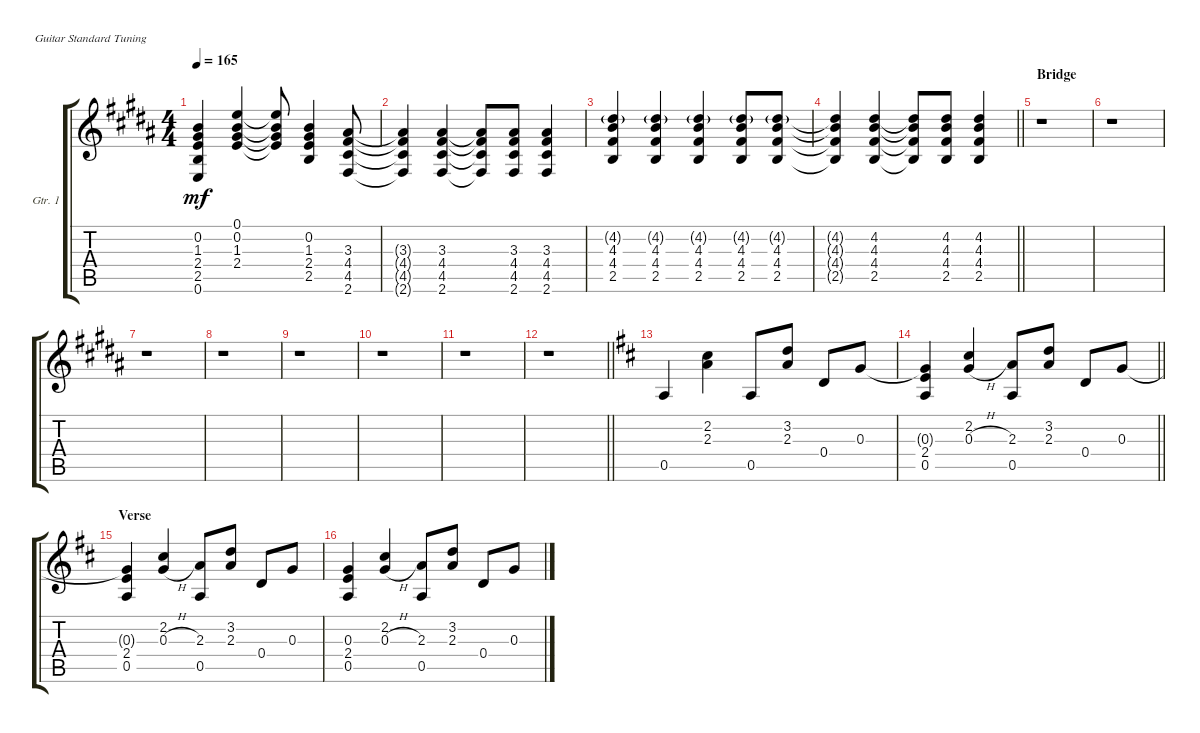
\defaultSystemsLayout 4
\bracketExtendMode groupsimilarinstruments
\firstSystemTrackNameOrientation horizontal
\otherSystemsTrackNameOrientation horizontal
\track ("Guitar 1" "Gtr. 1") {instrument acousticguitarsteel}
\staff {score tabs}
\tuning (E4 B3 G3 D3 A2 E2)
\ts (4 4)
\tempo 165
\clef g2
\ks b
(0.6 2.5 2.4 1.3 0.2).4{dy mf} (0.1 0.2 1.3 2.4).4 (2.4{t} 1.3{t} 0.2{t} 0.1{t}).8 (0.2 1.3 2.4 2.5).4 (2.6 4.5 4.4 3.3).8 |
(3.3{t} 4.4{t} 4.5{t} 2.6{t}).4 (2.6 4.5 4.4 3.3).4 (3.3{t} 4.4{t} 4.5{t} 2.6{t}).8 (2.6 4.5 4.4 3.3).8 (2.6 4.5 4.4 3.3).4 |
(2.5 4.4 4.3 4.2{g}).4 (2.5 4.4 4.3 4.2{g}).4 (2.5 4.4 4.3 4.2{g}).4 (2.5 4.4 4.3 4.2{g}).8 (2.5 4.4 4.3 4.2{g}).8 |
\barLineRight lightlight
(4.2{t} 4.3{t} 4.4{t} 2.5{t}).4 (4.2 4.3 4.4 2.5).4 (4.2{t} 4.3{t} 4.4{t} 2.5{t}).8 (4.2 4.3 4.4 2.5).8 (4.2 4.3 4.4 2.5).4 |
\section ("" "Bridge")
r.1 |
r.1 |
r.1 |
r.1 |
r.1 |
r.1 |
r.1 |
\barLineRight lightlight
r.1 |
\ks d
0.5.4 (2.3 2.2).4 0.5.8 (2.3 3.2).8 0.4.8 0.3.8 |
\barLineRight lightlight
(0.3{t} 2.4 0.5).4 (0.3{h} 2.2).4 (2.3 0.5).8 (2.3 3.2).8 0.4.8 0.3.8 |
\section ("" "Verse")
(0.3{t} 2.4 0.5).4 (0.3{h} 2.2).4 (2.3 0.5).8 (2.3 3.2).8 0.4.8 0.3.8 |
(0.3 2.4 0.5).4 (0.3{h} 2.2).4 (2.3 0.5).8 (2.3 3.2).8 0.4.8 0.3.8
